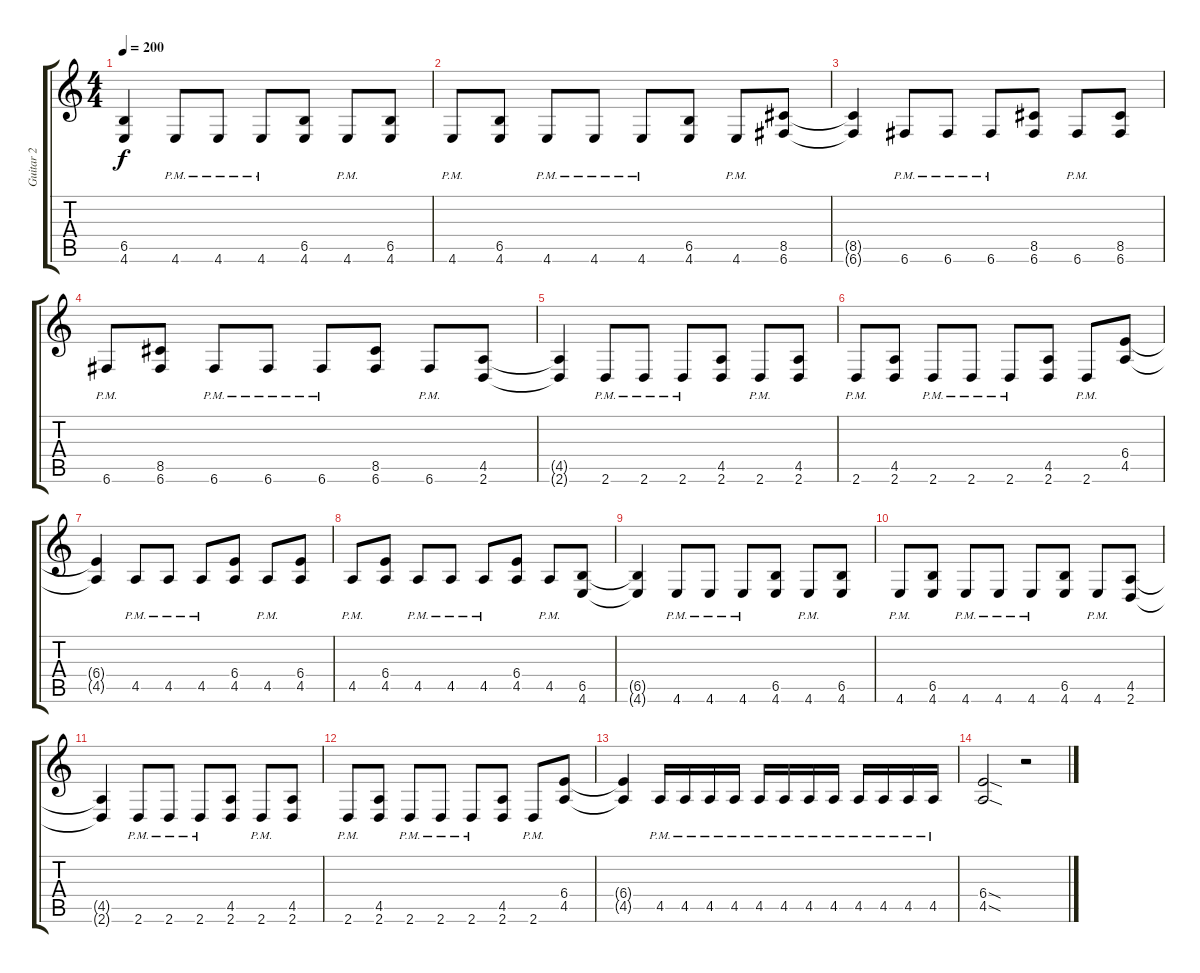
\track ("Guitar 2" "Guitar 2") {instrument distortionguitar}
\staff {score tabs}
\tuning (C4 G3 Eb3 Bb2 F2 C2) {hide}
\ts (4 4)
\tempo 200
\clef g2
\ks c
(6.5{t} 4.6{t}).4{dy f} 4.6{pm}.8 4.6{pm}.8 4.6{pm}.8 (6.5 4.6).8 4.6{pm}.8 (6.5 4.6).8 |
4.6{pm}.8 (6.5 4.6).8 4.6{pm}.8 4.6{pm}.8 4.6{pm}.8 (6.5 4.6).8 4.6{pm}.8 (8.5 6.6).8 |
(8.5{t} 6.6{t}).4 6.6{pm}.8 6.6{pm}.8 6.6{pm}.8 (8.5 6.6).8 6.6{pm}.8 (8.5 6.6).8 |
6.6{pm}.8 (8.5 6.6).8 6.6{pm}.8 6.6{pm}.8 6.6{pm}.8 (8.5 6.6).8 6.6{pm}.8 (4.5 2.6).8 |
(4.5{t} 2.6{t}).4 2.6{pm}.8 2.6{pm}.8 2.6{pm}.8 (4.5 2.6).8 2.6{pm}.8 (4.5 2.6).8 |
2.6{pm}.8 (4.5 2.6).8 2.6{pm}.8 2.6{pm}.8 2.6{pm}.8 (4.5 2.6).8 2.6{pm}.8 (6.4 4.5).8 |
(6.4{t} 4.5{t}).4 4.5{pm}.8 4.5{pm}.8 4.5{pm}.8 (6.4 4.5).8 4.5{pm}.8 (6.4 4.5).8 |
4.5{pm}.8 (6.4 4.5).8 4.5{pm}.8 4.5{pm}.8 4.5{pm}.8 (6.4 4.5).8 4.5{pm}.8 (6.5 4.6).8 |
(6.5{t} 4.6{t}).4 4.6{pm}.8 4.6{pm}.8 4.6{pm}.8 (6.5 4.6).8 4.6{pm}.8 (6.5 4.6).8 |
4.6{pm}.8 (6.5 4.6).8 4.6{pm}.8 4.6{pm}.8 4.6{pm}.8 (6.5 4.6).8 4.6{pm}.8 (4.5 2.6).8 |
(4.5{t} 2.6{t}).4 2.6{pm}.8 2.6{pm}.8 2.6{pm}.8 (4.5 2.6).8 2.6{pm}.8 (4.5 2.6).8 |
2.6{pm}.8 (4.5 2.6).8 2.6{pm}.8 2.6{pm}.8 2.6{pm}.8 (4.5 2.6).8 2.6{pm}.8 (6.4 4.5).8 |
(6.4{t} 4.5{t}).4 4.5{pm}.16 4.5{pm}.16 4.5{pm}.16 4.5{pm}.16 4.5{pm}.16 4.5{pm}.16 4.5{pm}.16 4.5{pm}.16 4.5{pm}.16 4.5{pm}.16 4.5{pm}.16 4.5{pm}.16 |
(6.4{sod} 4.5{sod}).2 r.2
